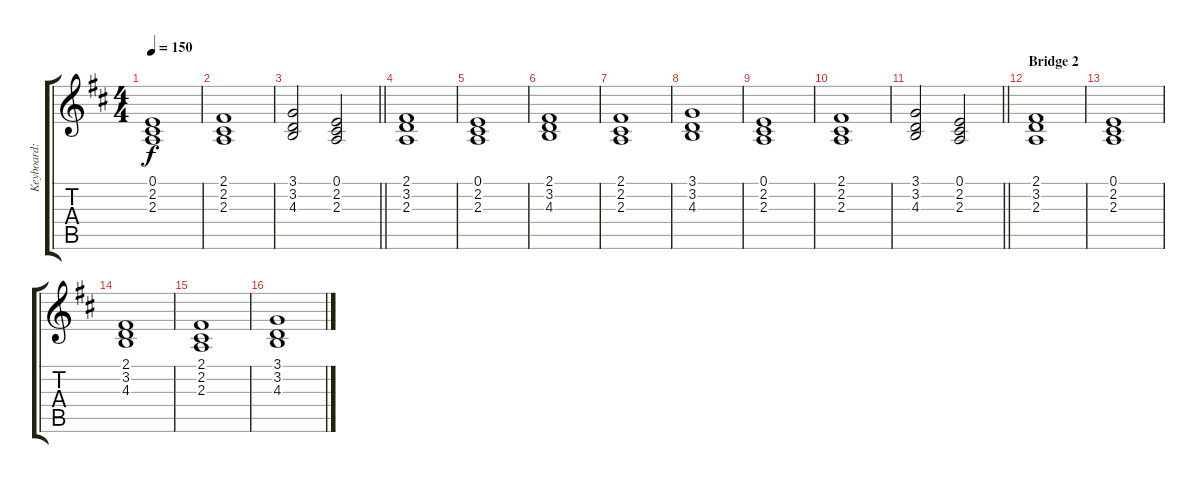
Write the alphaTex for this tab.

\track ("Keyboard: Tommie Johansson" "Keyboard: ") {instrument stringensemble1}
\staff {score tabs}
\tuning (E4 B3 G3 D3 A2 E2) {hide}
\ts (4 4)
\tempo 150
\clef g2
\ks d
(0.1 2.2 2.3).1{dy f} |
(2.1 2.2 2.3).1 |
\barLineRight lightlight
(3.1 3.2 4.3).2 (0.1 2.2 2.3).2 |
(2.1 3.2 2.3).1 |
(0.1 2.2 2.3).1 |
(2.1 3.2 4.3).1 |
(2.1 2.2 2.3).1 |
(3.1 3.2 4.3).1 |
(0.1 2.2 2.3).1 |
(2.1 2.2 2.3).1 |
\barLineRight lightlight
(3.1 3.2 4.3).2 (0.1 2.2 2.3).2 |
\section ("" "Bridge 2")
(2.1 3.2 2.3).1 |
(0.1 2.2 2.3).1 |
(2.1 3.2 4.3).1 |
(2.1 2.2 2.3).1 |
(3.1 3.2 4.3).1
